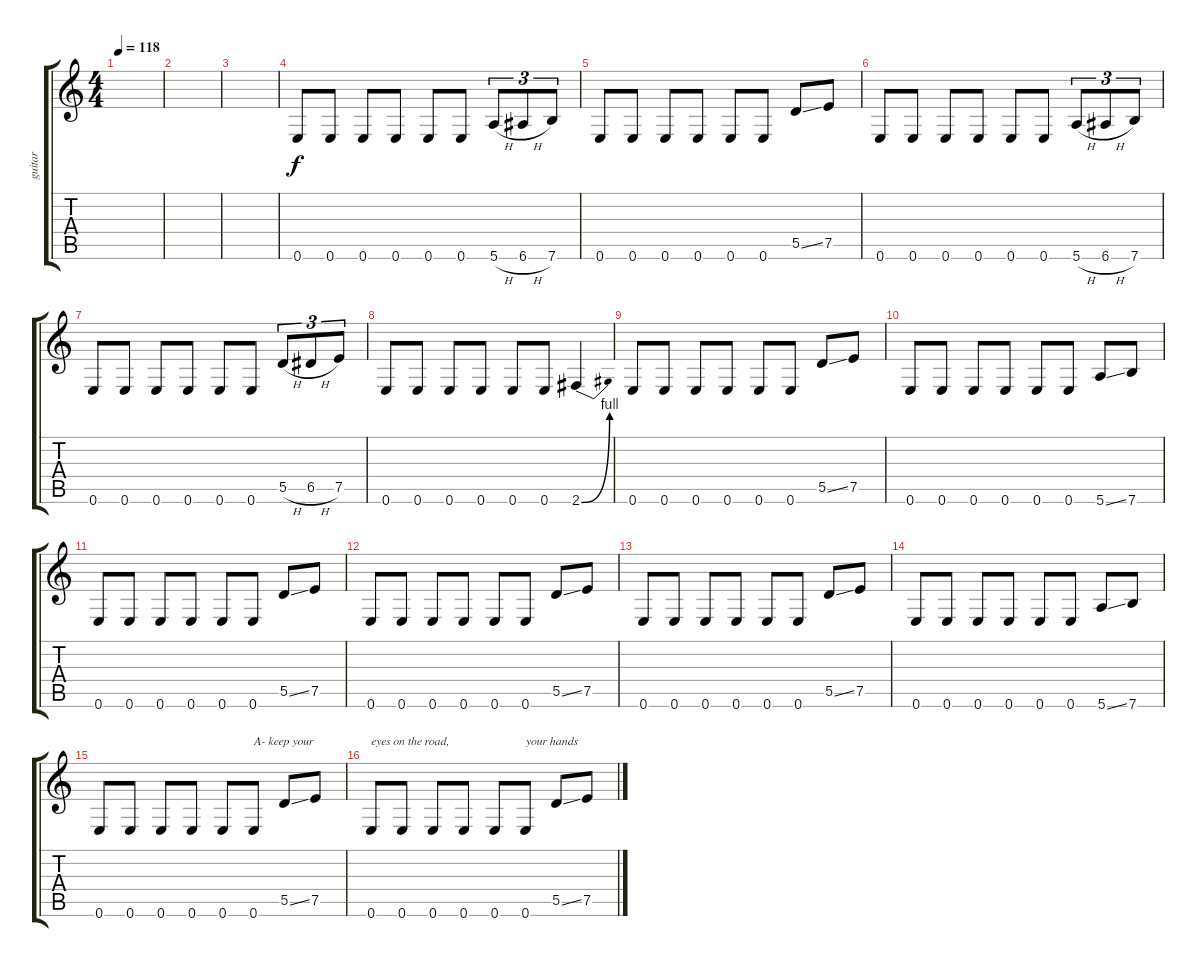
\track ("guitar" "guitar") {instrument distortionguitar}
\staff {score tabs}
\tuning (E4 B3 G3 D3 A2 E2) {hide}
\ts (4 4)
\tempo 118
\clef g2
\ks c
|
|
|
0.6.8 0.6.8 0.6.8 0.6.8 0.6.8 0.6.8 5.6{h}.8{tu (3 2)} 6.6{h}.8{tu (3 2)} 7.6.8{tu (3 2)} |
0.6.8 0.6.8 0.6.8 0.6.8 0.6.8 0.6.8 5.5{ss}.8 7.5.8 |
0.6.8 0.6.8 0.6.8 0.6.8 0.6.8 0.6.8 5.6{h}.8{tu (3 2)} 6.6{h}.8{tu (3 2)} 7.6.8{tu (3 2)} |
0.6.8 0.6.8 0.6.8 0.6.8 0.6.8 0.6.8 5.5{h}.8{tu (3 2)} 6.5{h}.8{tu (3 2)} 7.5.8{tu (3 2)} |
0.6.8 0.6.8 0.6.8 0.6.8 0.6.8 0.6.8 2.6{be (bend 0 0 60 4)}.4 |
0.6.8 0.6.8 0.6.8 0.6.8 0.6.8 0.6.8 5.5{ss}.8 7.5.8 |
0.6.8 0.6.8 0.6.8 0.6.8 0.6.8 0.6.8 5.6{ss}.8 7.6.8 |
0.6.8 0.6.8 0.6.8 0.6.8 0.6.8 0.6.8 5.5{ss}.8 7.5.8 |
0.6.8 0.6.8 0.6.8 0.6.8 0.6.8 0.6.8 5.5{ss}.8 7.5.8 |
0.6.8 0.6.8 0.6.8 0.6.8 0.6.8 0.6.8 5.5{ss}.8 7.5.8 |
0.6.8 0.6.8 0.6.8 0.6.8 0.6.8 0.6.8 5.6{ss}.8 7.6.8 |
0.6.8 0.6.8 0.6.8 0.6.8 0.6.8 0.6.8{txt "A- keep your"} 5.5{ss}.8 7.5.8 |
0.6.8{txt "eyes on the road,"} 0.6.8 0.6.8 0.6.8 0.6.8 0.6.8{txt "your hands"} 5.5{ss}.8 7.5.8
